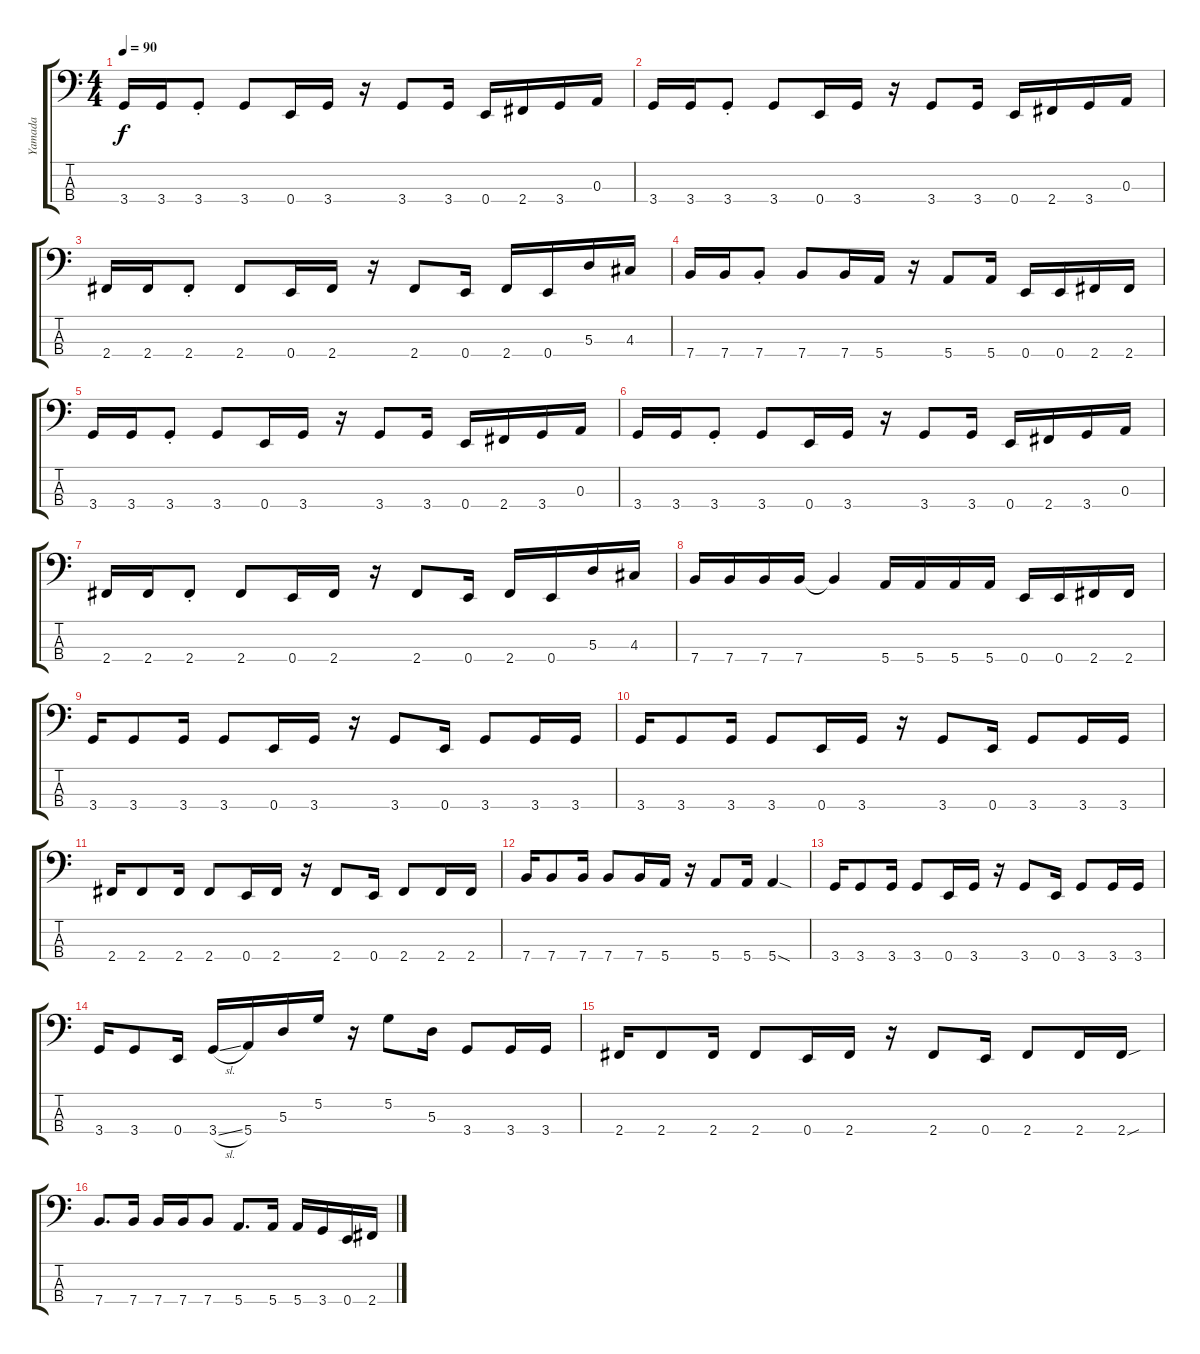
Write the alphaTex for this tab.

\track ("Yamada" "Yamada") {instrument electricbasspick}
\staff {score tabs}
\tuning (G2 D2 A1 E1) {hide}
\ts (4 4)
\tempo 90
\clef f4
\ks c
3.4.16{dy f} 3.4.16 3.4{st}.8 3.4.8 0.4.16 3.4.16 r.16 3.4.8 3.4.16 0.4.16 2.4.16 3.4.16 0.3.16 |
3.4.16 3.4.16 3.4{st}.8 3.4.8 0.4.16 3.4.16 r.16 3.4.8 3.4.16 0.4.16 2.4.16 3.4.16 0.3.16 |
2.4.16 2.4.16 2.4{st}.8 2.4.8 0.4.16 2.4.16 r.16 2.4.8 0.4.16 2.4.16 0.4.16 5.3.16 4.3.16 |
7.4.16 7.4.16 7.4{st}.8 7.4.8 7.4.16 5.4.16 r.16 5.4.8 5.4.16 0.4.16 0.4.16 2.4.16 2.4.16 |
3.4.16 3.4.16 3.4{st}.8 3.4.8 0.4.16 3.4.16 r.16 3.4.8 3.4.16 0.4.16 2.4.16 3.4.16 0.3.16 |
3.4.16 3.4.16 3.4{st}.8 3.4.8 0.4.16 3.4.16 r.16 3.4.8 3.4.16 0.4.16 2.4.16 3.4.16 0.3.16 |
2.4.16 2.4.16 2.4{st}.8 2.4.8 0.4.16 2.4.16 r.16 2.4.8 0.4.16 2.4.16 0.4.16 5.3.16 4.3.16 |
7.4.16 7.4.16 7.4.16 7.4.16 7.4{t}.4 5.4.16 5.4.16 5.4.16 5.4.16 0.4.16 0.4.16 2.4.16 2.4.16 |
3.4.16 3.4.8 3.4.16 3.4.8 0.4.16 3.4.16 r.16 3.4.8 0.4.16 3.4.8 3.4.16 3.4.16 |
3.4.16 3.4.8 3.4.16 3.4.8 0.4.16 3.4.16 r.16 3.4.8 0.4.16 3.4.8 3.4.16 3.4.16 |
2.4.16 2.4.8 2.4.16 2.4.8 0.4.16 2.4.16 r.16 2.4.8 0.4.16 2.4.8 2.4.16 2.4.16 |
7.4.16 7.4.8 7.4.16 7.4.8 7.4.16 5.4.16 r.16 5.4.8 5.4.16 5.4{sod}.4 |
3.4.16 3.4.8 3.4.16 3.4.8 0.4.16 3.4.16 r.16 3.4.8 0.4.16 3.4.8 3.4.16 3.4.16 |
3.4.16 3.4.8 0.4.16 3.4{sl}.16 5.4.16 5.3.16 5.2.16 r.16 5.2.8 5.3.16 3.4.8 3.4.16 3.4.16 |
2.4.16 2.4.8 2.4.16 2.4.8 0.4.16 2.4.16 r.16 2.4.8 0.4.16 2.4.8 2.4.16 2.4{sou}.16 |
7.4.8{d} 7.4.16 7.4.16 7.4.16 7.4.8 5.4.8{d} 5.4.16 5.4.16 3.4.16 0.4.16 2.4.16
